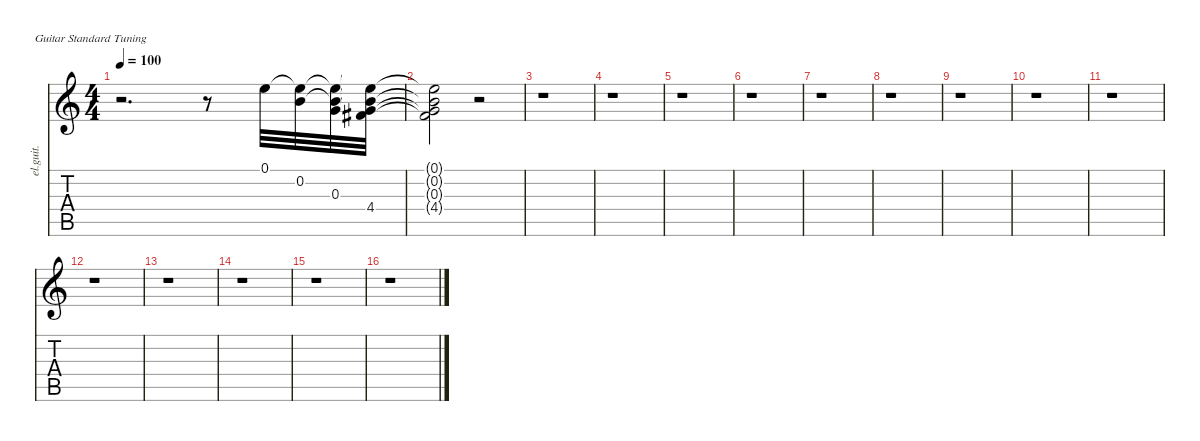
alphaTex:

\defaultSystemsLayout 4
\hideDynamics
\bracketExtendMode nobrackets
\otherSystemsTrackNameOrientation horizontal
\track ("Clean" "el.guit.") {instrument electricguitarclean}
\staff {score tabs}
\tuning (E4 B3 G3 D3 A2 E2)
\ts (4 4)
\tempo 100
\clef g2
\ks c
r.2{d dy f beam Down} r.8{beam Down} 0.1.32{beam Down} (0.2 0.1{t}).32{beam Down} (0.3 0.1{t} 0.2{t}).32{beam Down} (4.4{acc #} 0.1{t} 0.2{t} 0.3{t}).32{beam Down} |
(0.1{t} 0.2{t} 0.3{t} 4.4{t acc #}).2{beam Down} r.2{beam Down} |
r.1{beam Down} |
r.1{beam Down} |
r.1{beam Down} |
r.1{beam Down} |
r.1{beam Down} |
r.1{beam Down} |
r.1{beam Down} |
r.1{beam Down} |
r.1{beam Down} |
r.1{beam Down} |
r.1{beam Down} |
r.1{beam Down} |
r.1{beam Down} |
r.1{beam Down}
